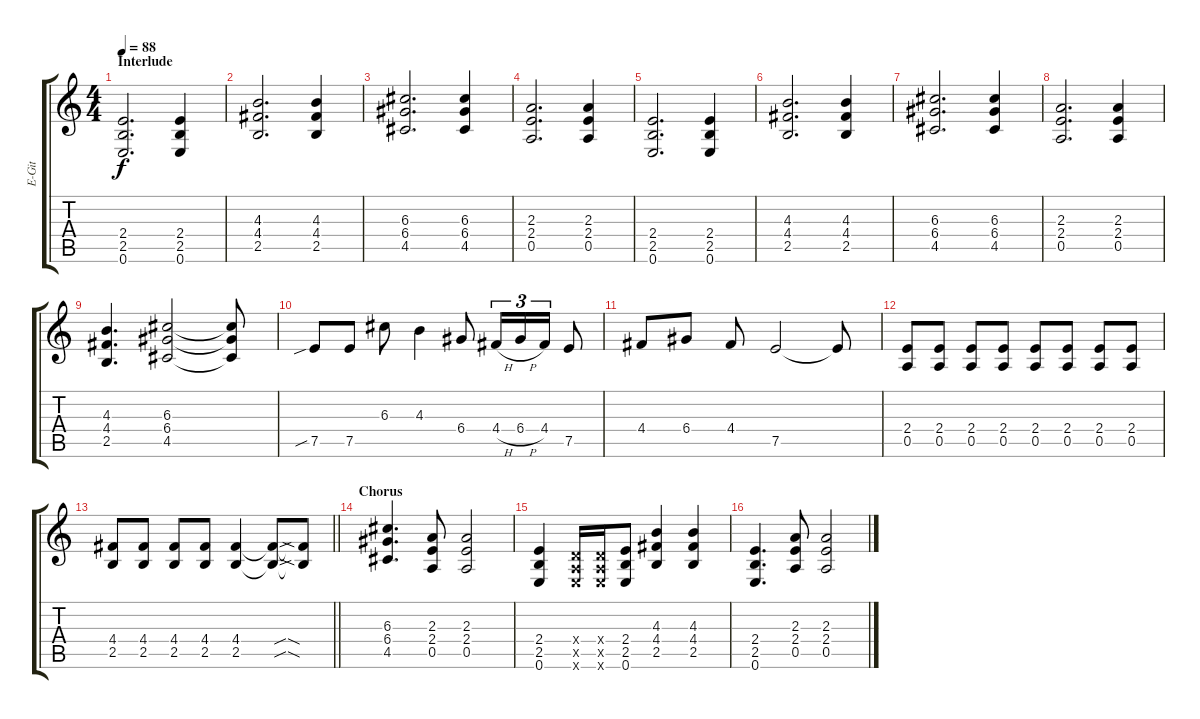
\track ("E-Git" "E-Git") {instrument distortionguitar}
\staff {score tabs}
\tuning (E4 B3 G3 D3 A2 E2) {hide}
\ts (4 4)
\section ("" "Interlude")
\tempo 88
\clef g2
\ks c
(2.4 2.5 0.6).2{d dy f} (2.4 2.5 0.6).4 |
(4.3 4.4 2.5).2{d} (4.3 4.4 2.5).4 |
(6.3 6.4 4.5).2{d} (6.3 6.4 4.5).4 |
(2.3 2.4 0.5).2{d} (2.3 2.4 0.5).4 |
(2.4 2.5 0.6).2{d} (2.4 2.5 0.6).4 |
(4.3 4.4 2.5).2{d} (4.3 4.4 2.5).4 |
(6.3 6.4 4.5).2{d} (6.3 6.4 4.5).4 |
(2.3 2.4 0.5).2{d} (2.3 2.4 0.5).4 |
(4.3 4.4 2.5).4{d} (6.3 6.4 4.5).2 (6.3{t} 6.4{t} 4.5{t}).8 |
7.5{sib}.8 7.5.8 6.3.8 4.3.4 6.4.8 4.4{h}.16{tu (3 2)} 6.4{h}.16{tu (3 2)} 4.4.16{tu (3 2)} 7.5.8 |
4.4.8 6.4.8 4.4.8 7.5.2 7.5{t}.8 |
(2.4 0.5).8 (2.4 0.5).8 (2.4 0.5).8 (2.4 0.5).8 (2.4 0.5).8 (2.4 0.5).8 (2.4 0.5).8 (2.4 0.5).8 |
\barLineRight lightlight
(4.4 2.5).8 (4.4 2.5).8 (4.4 2.5).8 (4.4 2.5).8 (4.4 2.5).4 (4.4{sou t} 2.5{sou t}).8 (4.4{sia t} 2.5{sia t}).8 |
\section ("" "Chorus")
(6.3 6.4 4.5).4{d} (2.3 2.4 0.5).8 (2.3 2.4 0.5).2 |
(2.4 2.5 0.6).4 (0.4{x} 0.5{x} 0.6{x}).16 (0.4{x} 0.5{x} 0.6{x}).16 (2.4 2.5 0.6).8 (4.3 4.4 2.5).4 (4.3 4.4 2.5).4 |
(2.4 2.5 0.6).4{d} (2.3 2.4 0.5).8 (2.3 2.4 0.5).2
